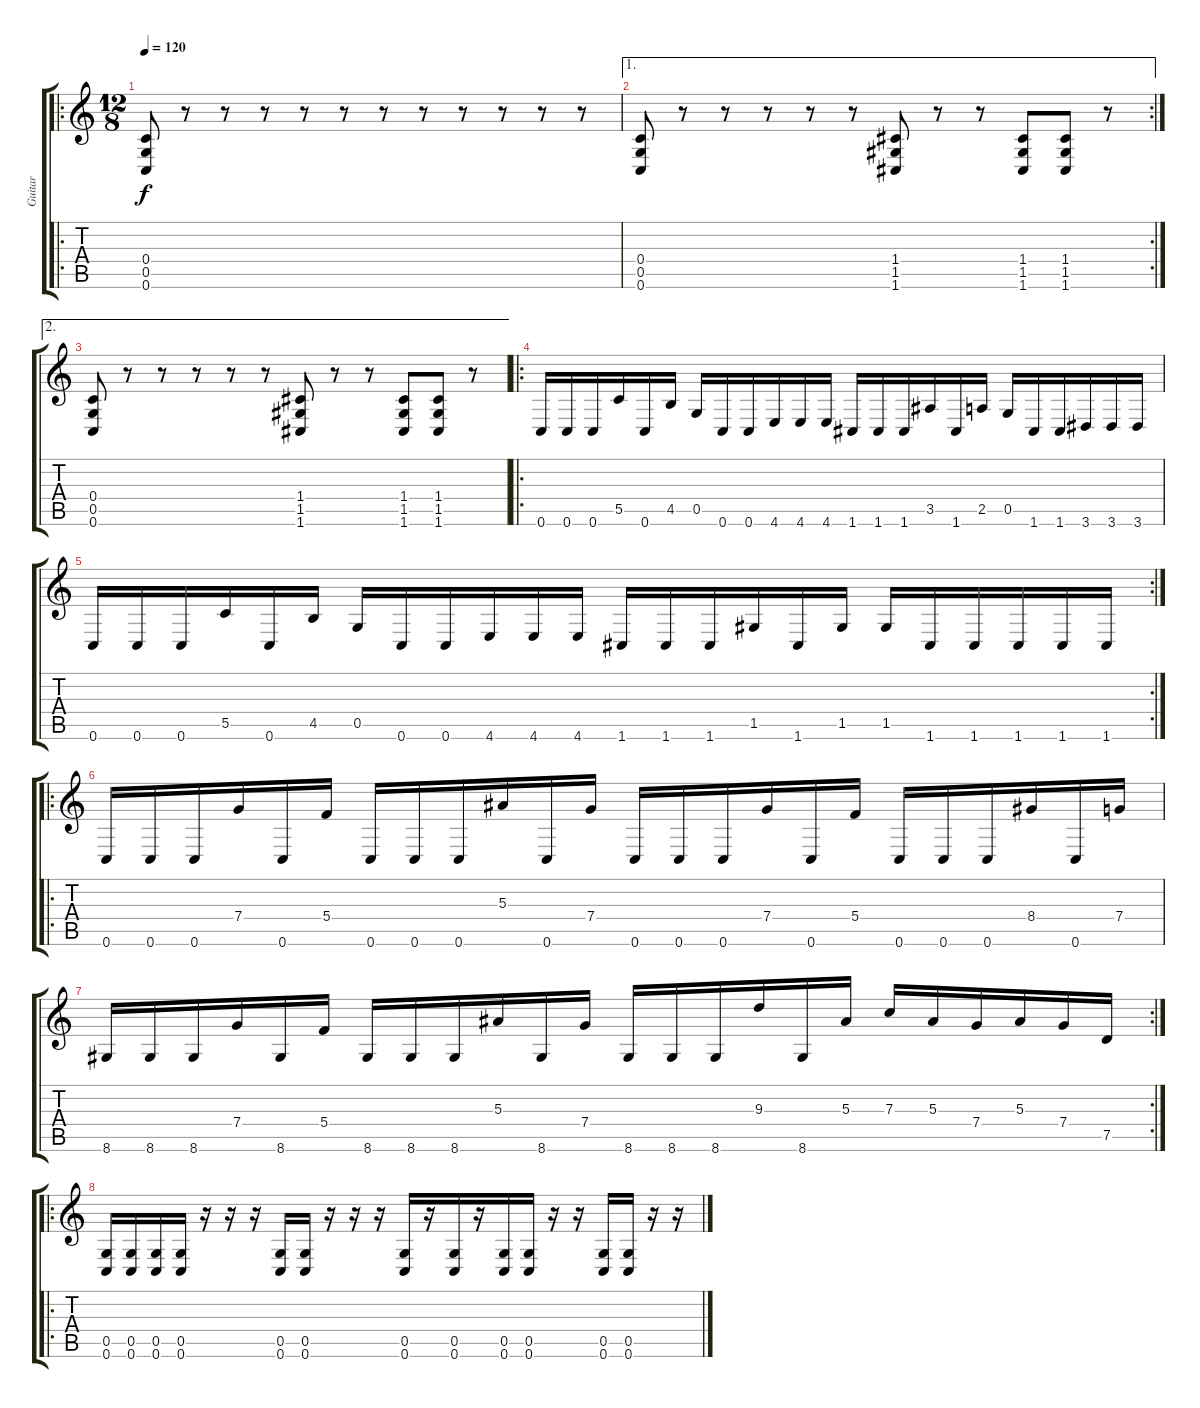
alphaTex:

\track ("Guitar" "Guitar") {instrument distortionguitar}
\staff {score tabs}
\tuning (D4 A3 F3 C3 G2 C2) {hide}
\ro
\ts (12 8)
\tempo 120
\clef g2
\ks c
(0.4 0.5 0.6).8{dy f instrument distortionguitar} r.8 r.8 r.8 r.8 r.8 r.8 r.8 r.8 r.8 r.8 r.8 |
\ae 1
\rc 2
(0.4 0.5 0.6).8 r.8 r.8 r.8 r.8 r.8 (1.4 1.5 1.6).8 r.8 r.8 (1.4 1.5 1.6).8 (1.4 1.5 1.6).8 r.8 |
\ae 2
(0.4 0.5 0.6).8 r.8 r.8 r.8 r.8 r.8 (1.4 1.5 1.6).8 r.8 r.8 (1.4 1.5 1.6).8 (1.4 1.5 1.6).8 r.8 |
\ro
0.6.16 0.6.16 0.6.16 5.5.16 0.6.16 4.5.16 0.5.16 0.6.16 0.6.16 4.6.16 4.6.16 4.6.16 1.6.16 1.6.16 1.6.16 3.5.16 1.6.16 2.5.16 0.5.16 1.6.16 1.6.16 3.6.16 3.6.16 3.6.16 |
\rc 2
0.6.16 0.6.16 0.6.16 5.5.16 0.6.16 4.5.16 0.5.16 0.6.16 0.6.16 4.6.16 4.6.16 4.6.16 1.6.16 1.6.16 1.6.16 1.5.16 1.6.16 1.5.16 1.5.16 1.6.16 1.6.16 1.6.16 1.6.16 1.6.16 |
\ro
0.6.16 0.6.16 0.6.16 7.4.16 0.6.16 5.4.16 0.6.16 0.6.16 0.6.16 5.3.16 0.6.16 7.4.16 0.6.16 0.6.16 0.6.16 7.4.16 0.6.16 5.4.16 0.6.16 0.6.16 0.6.16 8.4.16 0.6.16 7.4.16 |
\rc 2
8.6.16 8.6.16 8.6.16 7.4.16 8.6.16 5.4.16 8.6.16 8.6.16 8.6.16 5.3.16 8.6.16 7.4.16 8.6.16 8.6.16 8.6.16 9.3.16 8.6.16 5.3.16 7.3.16 5.3.16 7.4.16 5.3.16 7.4.16 7.5.16 |
\ro
(0.5 0.6).16 (0.5 0.6).16 (0.5 0.6).16 (0.5 0.6).16 r.16 r.16 r.16 (0.5 0.6).16 (0.5 0.6).16 r.16 r.16 r.16 (0.5 0.6).16 r.16 (0.5 0.6).16 r.16 (0.5 0.6).16 (0.5 0.6).16 r.16 r.16 (0.5 0.6).16 (0.5 0.6).16 r.16 r.16
